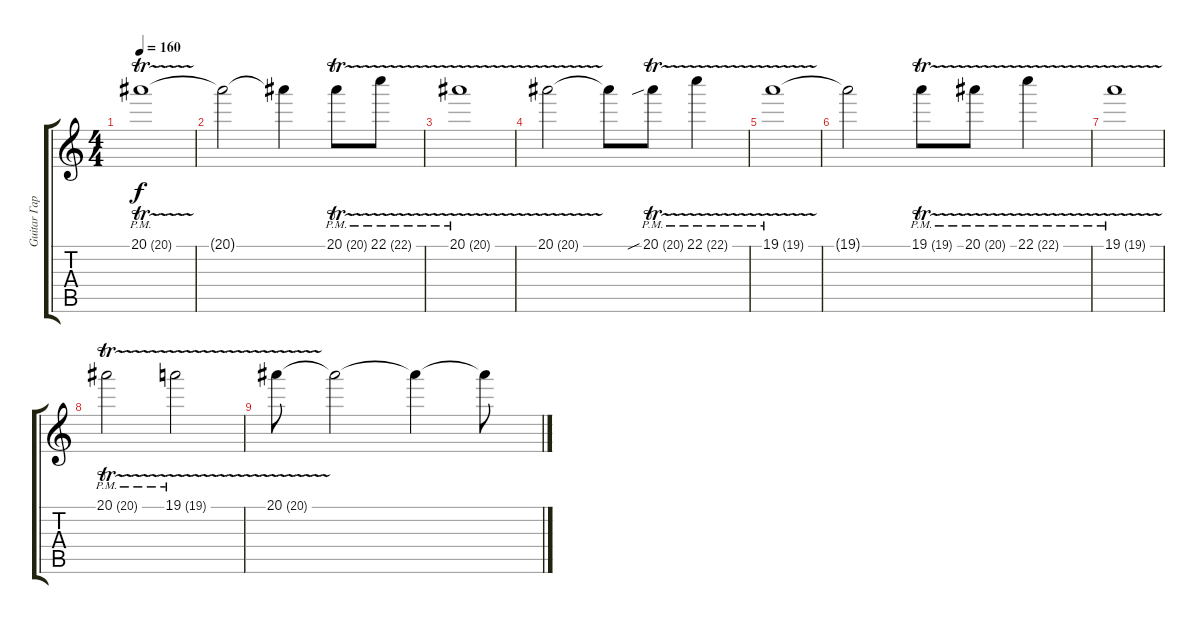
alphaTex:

\track ("Guitar Гарик" "Guitar Гар") {instrument distortionguitar}
\staff {score tabs}
\tuning (D4 A3 F3 C3 G2 C2) {hide}
\ts (4 4)
\tempo 160
\clef g2
\ks c
20.1{tr (20 16) pm}.1{dy f volume 12 balance 12} |
20.1{t}.2 20.1{t}.4 20.1{tr (20 16) pm}.8 22.1{tr (22 16) pm}.8 |
20.1{tr (20 16) pm}.1 |
20.1{tr (20 16)}.2 20.1{t}.8 20.1{tr (20 16) sib pm}.8 22.1{tr (22 16) pm}.4 |
19.1{tr (19 16) pm}.1 |
19.1{t}.2 19.1{tr (19 16) pm}.8 20.1{tr (20 16) pm}.8 22.1{tr (22 16) pm}.4 |
19.1{tr (19 16) pm}.1 |
20.1{tr (20 16) pm}.2 19.1{tr (19 16) pm}.2 |
20.1{tr (20 16)}.8 20.1{t}.2 20.1{t}.4 20.1{t}.8
